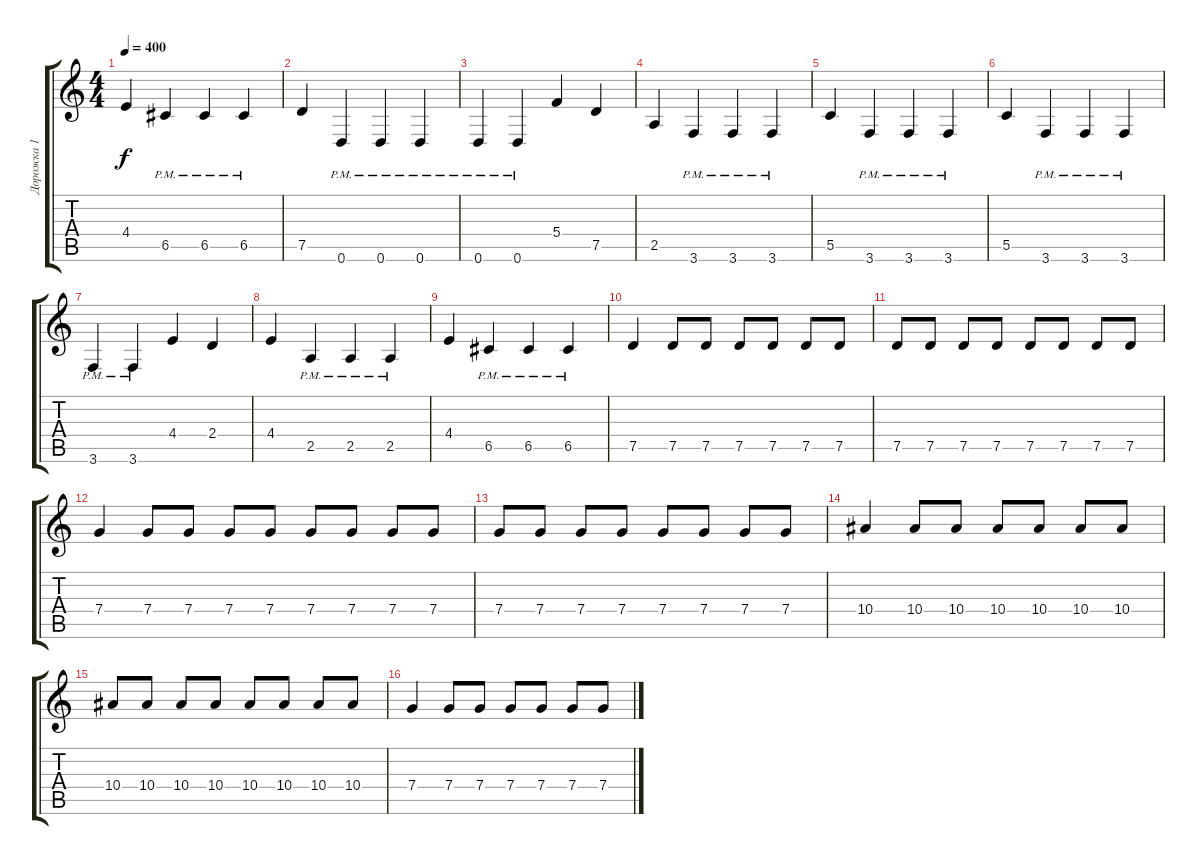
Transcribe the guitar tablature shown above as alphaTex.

\track ("Дорожка 1" "Дорожка 1") {instrument overdrivenguitar}
\staff {score tabs}
\tuning (D4 A3 F3 C3 G2 D2) {hide}
\ts (4 4)
\tempo 400
\clef g2
\ks c
4.4.4{dy f} 6.5{pm}.4 6.5{pm}.4 6.5{pm}.4 |
7.5.4 0.6{pm}.4 0.6{pm}.4 0.6{pm}.4 |
0.6{pm}.4 0.6{pm}.4 5.4.4 7.5.4 |
2.5.4 3.6{pm}.4 3.6{pm}.4 3.6{pm}.4 |
5.5.4 3.6{pm}.4 3.6{pm}.4 3.6{pm}.4 |
5.5.4 3.6{pm}.4 3.6{pm}.4 3.6{pm}.4 |
3.6{pm}.4 3.6{pm}.4 4.4.4 2.4.4 |
4.4.4 2.5{pm}.4 2.5{pm}.4 2.5{pm}.4 |
4.4.4 6.5{pm}.4 6.5{pm}.4 6.5{pm}.4 |
7.5.4 7.5.8 7.5.8 7.5.8 7.5.8 7.5.8 7.5.8 |
7.5.8 7.5.8 7.5.8 7.5.8 7.5.8 7.5.8 7.5.8 7.5.8 |
7.4.4 7.4.8 7.4.8 7.4.8 7.4.8 7.4.8 7.4.8 7.4.8 7.4.8 |
7.4.8 7.4.8 7.4.8 7.4.8 7.4.8 7.4.8 7.4.8 7.4.8 |
10.4.4 10.4.8 10.4.8 10.4.8 10.4.8 10.4.8 10.4.8 |
10.4.8 10.4.8 10.4.8 10.4.8 10.4.8 10.4.8 10.4.8 10.4.8 |
7.4.4 7.4.8 7.4.8 7.4.8 7.4.8 7.4.8 7.4.8
